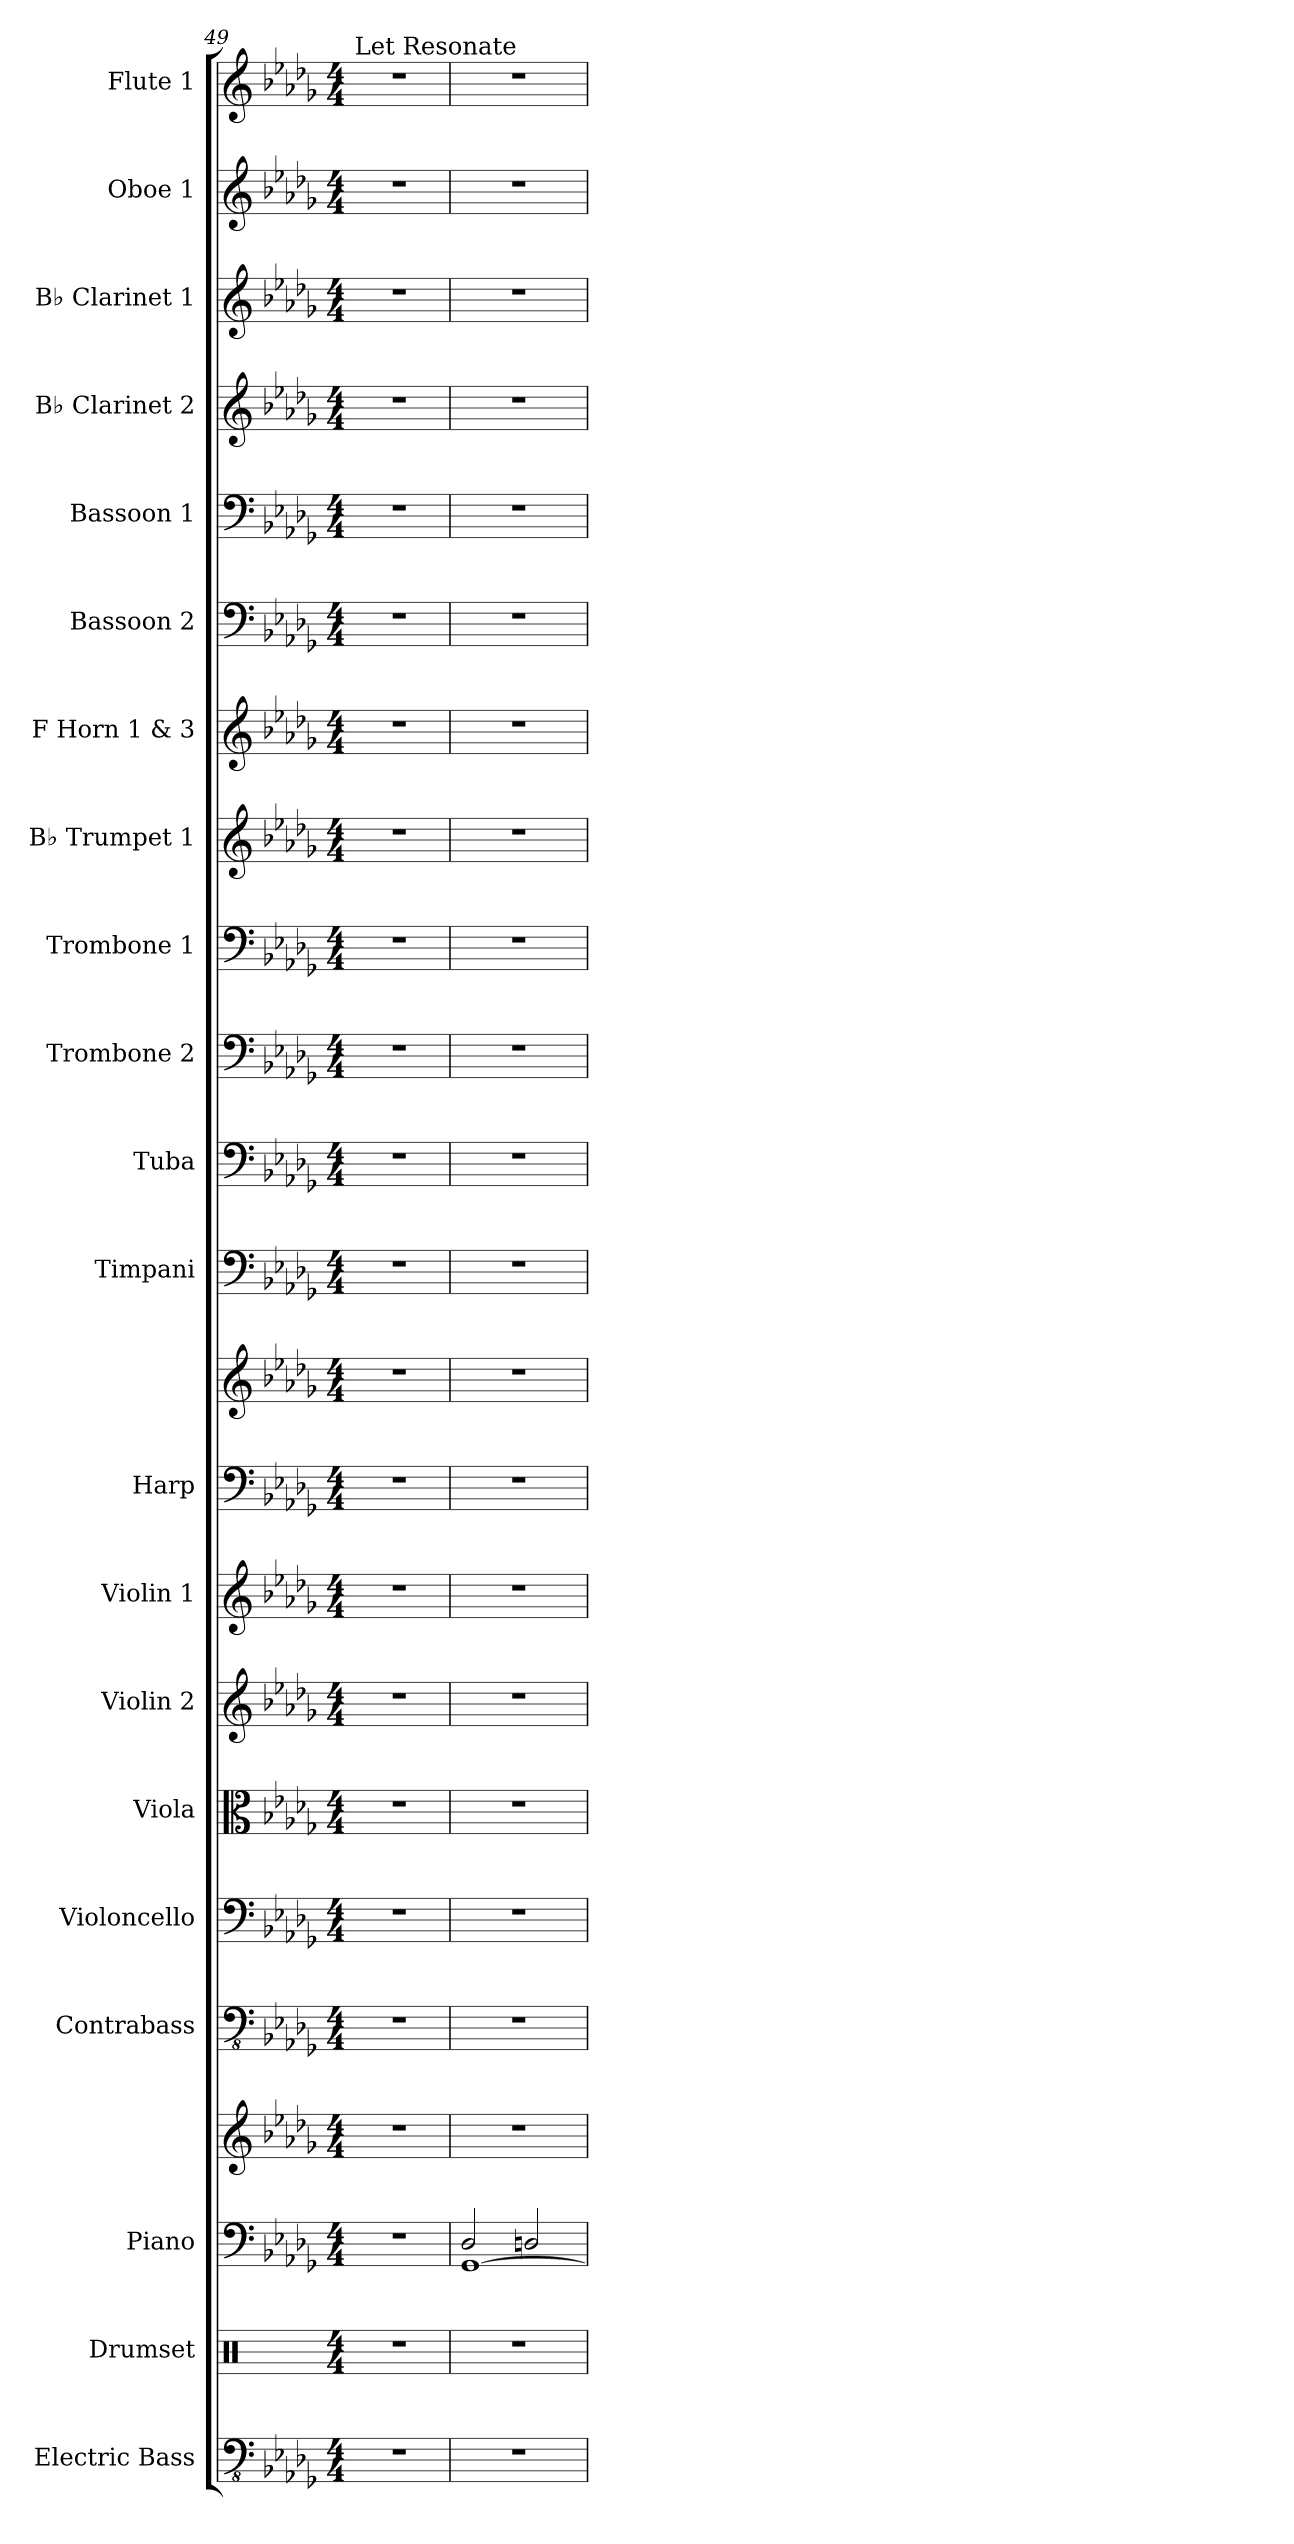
**kern	**kern	**kern	**kern	**kern	**kern	**kern	**kern	**kern	**kern	**kern	**kern	**kern	**kern	**kern	**kern	**kern	**kern	**kern	**kern	**kern	**kern	**kern
*part21	*part20	*part19	*part19	*part18	*part17	*part16	*part15	*part14	*part13	*part13	*part12	*part11	*part10	*part9	*part8	*part7	*part6	*part5	*part4	*part3	*part2	*part1
*staff23	*staff22	*staff21	*staff20	*staff19	*staff18	*staff17	*staff16	*staff15	*staff14	*staff13	*staff12	*staff11	*staff10	*staff9	*staff8	*staff7	*staff6	*staff5	*staff4	*staff3	*staff2	*staff1
*I"Electric Bass	*I"Drumset	*I"Piano	*	*I"Contrabass	*I"Violoncello	*I"Viola	*I"Violin 2	*I"Violin 1	*I"Harp	*	*I"Timpani	*I"Tuba	*I"Trombone 2	*I"Trombone 1	*I"B♭ Trumpet 1	*I"F Horn 1 &amp; 3	*I"Bassoon 2	*I"Bassoon 1	*I"B♭ Clarinet 2	*I"B♭ Clarinet 1	*I"Oboe 1	*I"Flute 1
*I'El. B.	*I'Drs.	*I'Pno.	*	*I'Cb.	*I'Vc.	*I'Vla.	*I'Vln. 2	*I'Vln. 1	*I'Hrp.	*	*I'Timp.	*I'Tba.	*I'Tbn. 2	*I'Tbn. 1	*I'B♭ Tpt. 1	*I'F Hn. 1 3	*I'Bsn. 2	*I'Bsn. 1	*I'B♭ Cl. 2	*I'B♭ Cl. 1	*I'Ob. 1	*I'Fl. 1
*clefFv4	*clefX	*clefF4	*clefG2	*clefFv4	*clefF4	*clefC3	*clefG2	*clefG2	*clefF4	*clefG2	*clefF4	*clefF4	*clefF4	*clefF4	*clefG2	*clefG2	*clefF4	*clefF4	*clefG2	*clefG2	*clefG2	*clefG2
*	*	*	*	*ITrd7c12	*	*	*	*	*	*	*	*	*	*	*ITrd1c2	*ITrd4c7	*	*	*ITrd1c2	*ITrd1c2	*	*
*k[b-e-a-d-g-]	*k[]	*k[b-e-a-d-g-]	*k[b-e-a-d-g-]	*k[b-e-a-d-g-]	*k[b-e-a-d-g-]	*k[b-e-a-d-g-]	*k[b-e-a-d-g-]	*k[b-e-a-d-g-]	*k[b-e-a-d-g-]	*k[b-e-a-d-g-]	*k[b-e-a-d-g-]	*k[b-e-a-d-g-]	*k[b-e-a-d-g-]	*k[b-e-a-d-g-]	*k[b-e-a-d-g-c-f-]	*k[b-e-a-d-g-c-]	*k[b-e-a-d-g-]	*k[b-e-a-d-g-]	*k[b-e-a-d-g-c-f-]	*k[b-e-a-d-g-c-f-]	*k[b-e-a-d-g-]	*k[b-e-a-d-g-]
*M4/4	*M4/4	*M4/4	*M4/4	*M4/4	*M4/4	*M4/4	*M4/4	*M4/4	*M4/4	*M4/4	*M4/4	*M4/4	*M4/4	*M4/4	*M4/4	*M4/4	*M4/4	*M4/4	*M4/4	*M4/4	*M4/4	*M4/4
=49	=49	=49	=49	=49	=49	=49	=49	=49	=49	=49	=49	=49	=49	=49	=49	=49	=49	=49	=49	=49	=49	=49
!	!	!	!	!	!	!	!	!	!	!	!	!	!	!	!	!	!	!	!	!	!	!LO:TX:a:t=Let Resonate
1r	1r	1r	1r	1r	1r	1r	1r	1r	1r	1r	1r	1r	1r	1r	1r	1r	1r	1r	1r	1r	1r	1r
=50	=50	=50	=50	=50	=50	=50	=50	=50	=50	=50	=50	=50	=50	=50	=50	=50	=50	=50	=50	=50	=50	=50
*	*	*^	*	*	*	*	*	*	*	*	*	*	*	*	*	*	*	*	*	*	*	*
1r	1r	[1GG-	2D-/	1r	1r	1r	1r	1r	1r	1r	1r	1r	1r	1r	1r	1r	1r	1r	1r	1r	1r	1r	1r
.	.	.	2Dn/	.	.	.	.	.	.	.	.	.	.	.	.	.	.	.	.	.	.	.	.
*	*	*v	*v	*	*	*	*	*	*	*	*	*	*	*	*	*	*	*	*	*	*	*	*
=	=	=	=	=	=	=	=	=	=	=	=	=	=	=	=	=	=	=	=	=	=	=
*-	*-	*-	*-	*-	*-	*-	*-	*-	*-	*-	*-	*-	*-	*-	*-	*-	*-	*-	*-	*-	*-	*-
